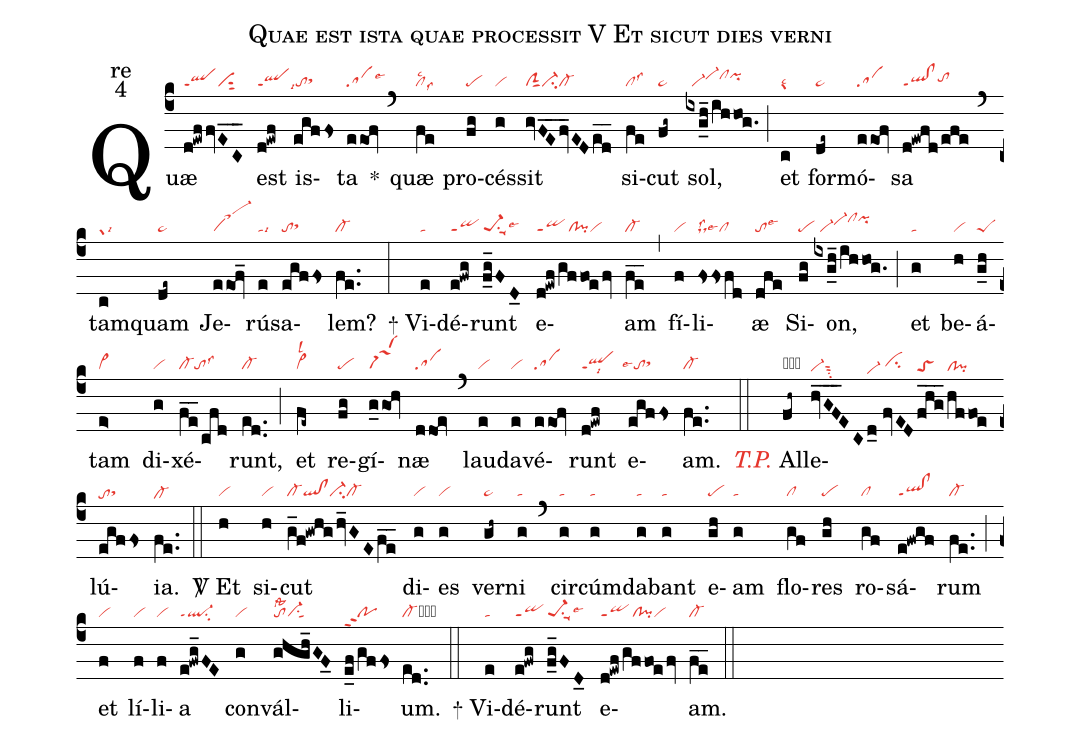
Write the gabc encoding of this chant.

name:Quae est ista quae processit V Et sicut dies verni;
office-part:re;
mode:4;
nabc-lines:1;
%%
(c4) Quæ(d!ewffvEC__|qlppt1visut2) est(d!ewf|qlppt1) is(egffs|`tolsi7sthh)ta(eeof|salse6) <sp>*</sp>(`) quæ(fe|cllsc2lss9) pro(fg|pe)cés(g|vi)sit(gvFE__fv_EDed__|clSsut1ci-cl-) si(fe|cllss3)cut(fg~|pe~) sol,(ixg_h_/ihhog.|//vi-vi-hiclhipihi) (;) et(c|grlsc2) for(de~|pe~)mó(eeof|sa)sa(d!ewfd/efe|ql!clppt1tohh) (`) tam(c|grlsi3)quam(de~|pe~) Je(eeof_|saM-1)rú(e|talsi3)sa(egffs|tosthh)lem?(fe..|cl-) (:)

<sp>+</sp> Vi(e|ta)dé(e!fwg|qippt1)runt(f_g_FD_0|pe-1su1suu1lse6) e(d!ewf/gffoe/fv|qippt1cl!pivi)am(fe__|cl-) (,) fí(f|vi)li(fssfd|dslss2lse3cl)æ(dfe|tolse3) Si(fg|pe)on,(ixg_h_/ihhog.|//vi-vi-hiclhjpihj) (;) et(g|ta) be(h|vi)á(g_h|peS)tam(e>|vi>) di(g|vi)xé(fe__/cfd|cl-tolss3)runt,(ed..|cl-) (;) et(fe~|vi>lsl2) re(fg|pe)gí(g_0goh|saM4)næ(ddoe|sa) (`) lau(e|vi)da(e|vi)vé(eeof|sa)runt(d!ewf|qlppt1lsi8) e(egffs|``tolse4sthh)am.(fe..|cl-) (::)

<c><i>T.P.</i></c> Al(fh~|obpe~he)le(hvGF___EC|vi-hesut2su2|d_0//fvED|vi-hd/cihg|fhg___|toShe|hffoe|clhe!pihe)lú(egffs|tohesthg){ia}.(fe..|cl-he) (::)

<sp>V/</sp> Et(h|vi) si(h|vi)cut(g_f!gwhg/hv_GEfe__|cl-ql!clci-cl-) di(g|vi)es(g|vi) ver(gh~|pe~)ni(g|ta) (`) cir(g|ta)cúm(g|ta)da(g|ta)bant(g|ta) e(gh|pe)am(g|ta) flo(gf|cl)res(gh|pe) ro(gf|cl)sá(e!fwgf|ql!clppt1)rum(fe..|cl-) (;) et(f|vi) lí(f|vi)li(f|vi)a(e!fwg_FE|ql-ppt1su2) con(g|vi)vál(ghgh_GF_0|tolssta2vi-su1sut1)li(e_f/gffs|poppt2)um.(ed..|cl-cb) (::)

<sp>+</sp> Vi(e|ta)dé(e!fwg|qippt1)runt(f_g_FD_0|pe-1su1suu1lse6) e(d!ewf/gffoe/fv|qippt1cl!pivi)am.(fe__|cl-) (::)
